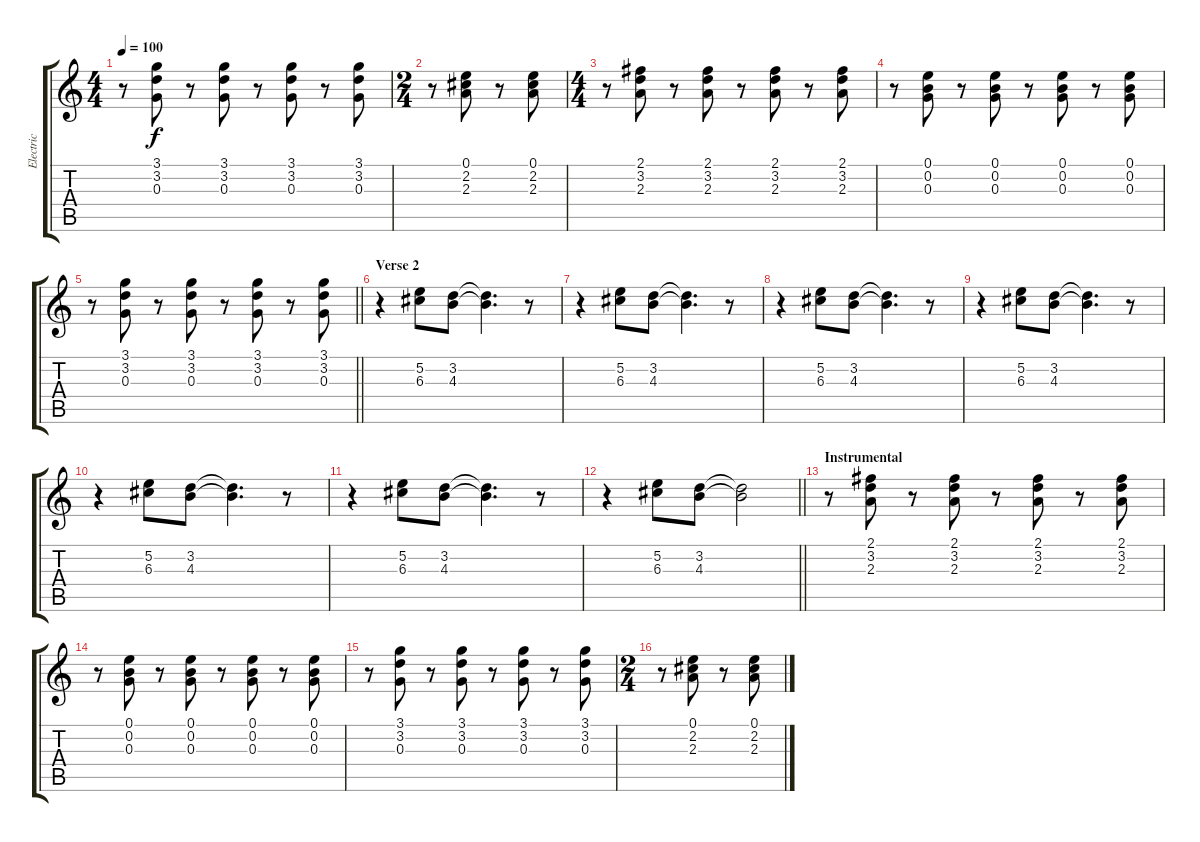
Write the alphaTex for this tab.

\track ("Electric" "Electric") {instrument overdrivenguitar}
\staff {score tabs}
\tuning (E4 B3 G3 D3 A2 E2) {hide}
\ts (4 4)
\tempo 100
\clef g2
\ks c
r.8{dy f} (3.1 3.2 0.3).8 r.8 (3.1 3.2 0.3).8 r.8 (3.1 3.2 0.3).8 r.8 (3.1 3.2 0.3).8 |
\ts (2 4)
r.8 (0.1 2.2 2.3).8 r.8 (0.1 2.2 2.3).8 |
\ts (4 4)
r.8 (2.1 3.2 2.3).8 r.8 (2.1 3.2 2.3).8 r.8 (2.1 3.2 2.3).8 r.8 (2.1 3.2 2.3).8 |
r.8 (0.1 0.2 0.3).8 r.8 (0.1 0.2 0.3).8 r.8 (0.1 0.2 0.3).8 r.8 (0.1 0.2 0.3).8 |
\barLineRight lightlight
r.8 (3.1 3.2 0.3).8 r.8 (3.1 3.2 0.3).8 r.8 (3.1 3.2 0.3).8 r.8 (3.1 3.2 0.3).8 |
\section ("" "Verse 2")
r.4 (5.2 6.3).8 (3.2 4.3).8 (3.2{t} 4.3{t}).4{d} r.8 |
r.4 (5.2 6.3).8 (3.2 4.3).8 (3.2{t} 4.3{t}).4{d} r.8 |
r.4 (5.2 6.3).8 (3.2 4.3).8 (3.2{t} 4.3{t}).4{d} r.8 |
r.4 (5.2 6.3).8 (3.2 4.3).8 (3.2{t} 4.3{t}).4{d} r.8 |
r.4 (5.2 6.3).8 (3.2 4.3).8 (3.2{t} 4.3{t}).4{d} r.8 |
r.4 (5.2 6.3).8 (3.2 4.3).8 (3.2{t} 4.3{t}).4{d} r.8 |
\barLineRight lightlight
r.4 (5.2 6.3).8 (3.2 4.3).8 (3.2{t} 4.3{t}).2 |
\section ("" "Instrumental")
r.8 (2.1 3.2 2.3).8 r.8 (2.1 3.2 2.3).8 r.8 (2.1 3.2 2.3).8 r.8 (2.1 3.2 2.3).8 |
r.8 (0.1 0.2 0.3).8 r.8 (0.1 0.2 0.3).8 r.8 (0.1 0.2 0.3).8 r.8 (0.1 0.2 0.3).8 |
r.8 (3.1 3.2 0.3).8 r.8 (3.1 3.2 0.3).8 r.8 (3.1 3.2 0.3).8 r.8 (3.1 3.2 0.3).8 |
\ts (2 4)
r.8 (0.1 2.2 2.3).8 r.8 (0.1 2.2 2.3).8
